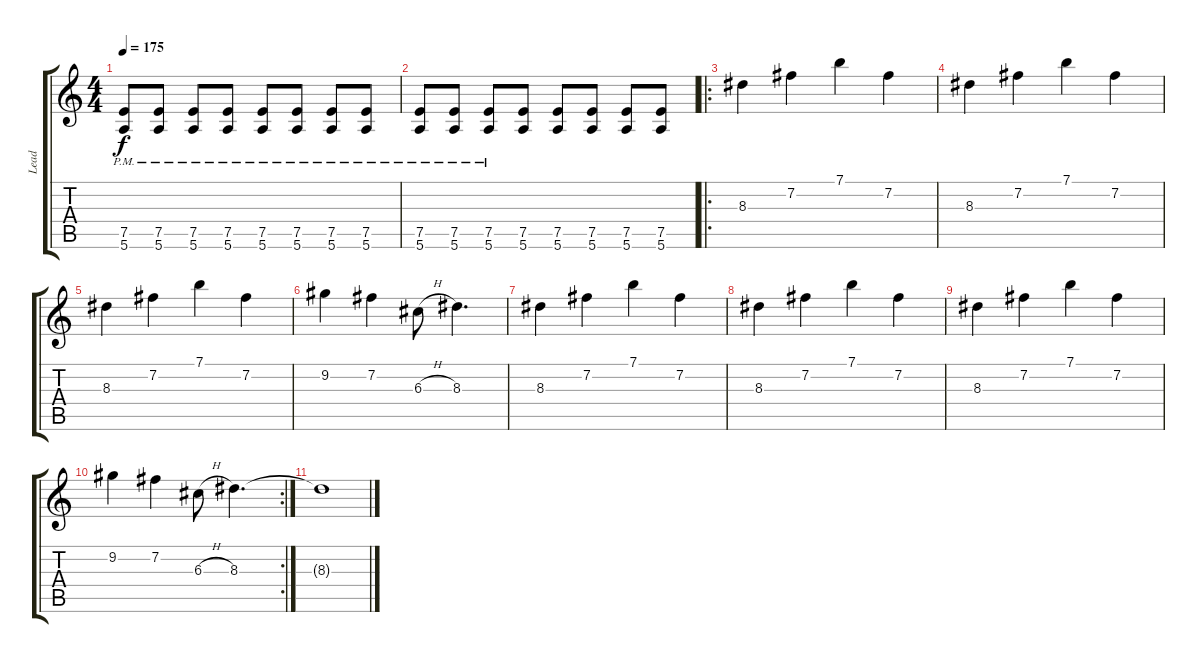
\track ("Lead" "Lead") {instrument distortionguitar}
\staff {score tabs}
\tuning (E4 B3 G3 D3 A2 E2) {hide}
\ts (4 4)
\tempo 175
\clef g2
\ks c
(7.5{pm} 5.6{pm}).8{dy f} (7.5{pm} 5.6{pm}).8 (7.5{pm} 5.6{pm}).8 (7.5{pm} 5.6{pm}).8 (7.5{pm} 5.6{pm}).8 (7.5{pm} 5.6{pm}).8 (7.5{pm} 5.6{pm}).8 (7.5{pm} 5.6{pm}).8 |
(7.5{pm} 5.6{pm}).8 (7.5{pm} 5.6{pm}).8 (7.5{pm} 5.6{pm}).8 (7.5 5.6).8 (7.5 5.6).8 (7.5 5.6).8 (7.5 5.6).8 (7.5 5.6).8 |
\ro
8.3.4 7.2.4 7.1.4 7.2.4 |
8.3.4 7.2.4 7.1.4 7.2.4 |
8.3.4 7.2.4 7.1.4 7.2.4 |
9.2.4 7.2.4 6.3{h}.8 8.3.4{d} |
8.3.4 7.2.4 7.1.4 7.2.4 |
8.3.4 7.2.4 7.1.4 7.2.4 |
8.3.4 7.2.4 7.1.4 7.2.4 |
\rc 2
9.2.4 7.2.4 6.3{h}.8 8.3.4{d} |
8.3{t}.1
